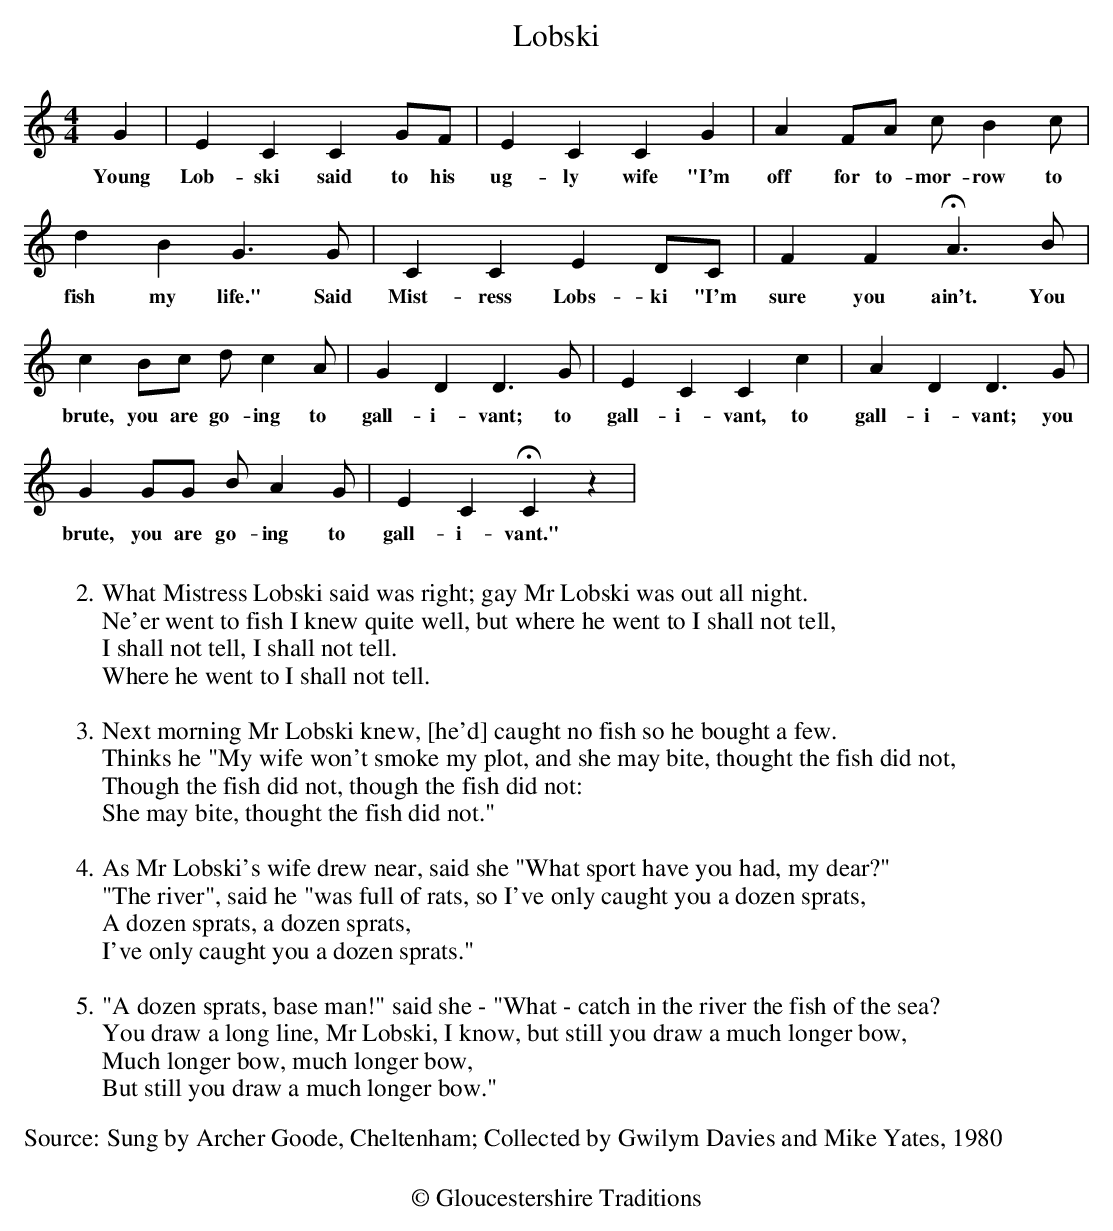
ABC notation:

X:1
T:Lobski
M:4/4
L:1/4
K:C
G | E C C G/F/ | E C C G | AF/A/ c/ B c/ |
w:Young Lob-ski said to his ug-ly wife "I'm off for to-mor-row to
 d B G>G | C C E D/C/ | F F !fermata!A>B|
w:fish my life." Said Mist-ress Lobs-ki "I'm sure you ain't. You
 c B/c/ d/ c A/ | G D D>G | E C C c | A D D>G |
w:brute, you are go-ing to gall-i-vant; to gall-i-vant, to gall-i-vant; you
 G G/G/ B/ A G/ | E C !fermata!C z |
w:brute, you are go-ing to gall-i-vant."
W:
W:2. What Mistress Lobski said was right; gay Mr Lobski was out all night.
W:Ne'er went to fish I knew quite well, but where he went to I shall not tell,
W:I shall not tell, I shall not tell.
W:Where he went to I shall not tell.
W:
W:3.Next morning Mr Lobski knew, [he'd] caught no fish so he bought a few.
W:Thinks he "My wife won't smoke my plot, and she may bite, thought the fish did not,
W:Though the fish did not, though the fish did not:
W:She may bite, thought the fish did not."
W:
W:4. As Mr Lobski's wife drew near, said she "What sport have you had, my dear?"
W:"The river", said he "was full of rats, so I've only caught you a dozen sprats,
W:A dozen sprats, a dozen sprats,
W:I've only caught you a dozen sprats."
W:
W:5."A dozen sprats, base man!" said she - "What - catch in the river the fish of the sea?
W:You draw a long line, Mr Lobski, I know, but still you draw a much longer bow,
W:Much longer bow, much longer bow,
W:But still you draw a much longer bow."
W:
